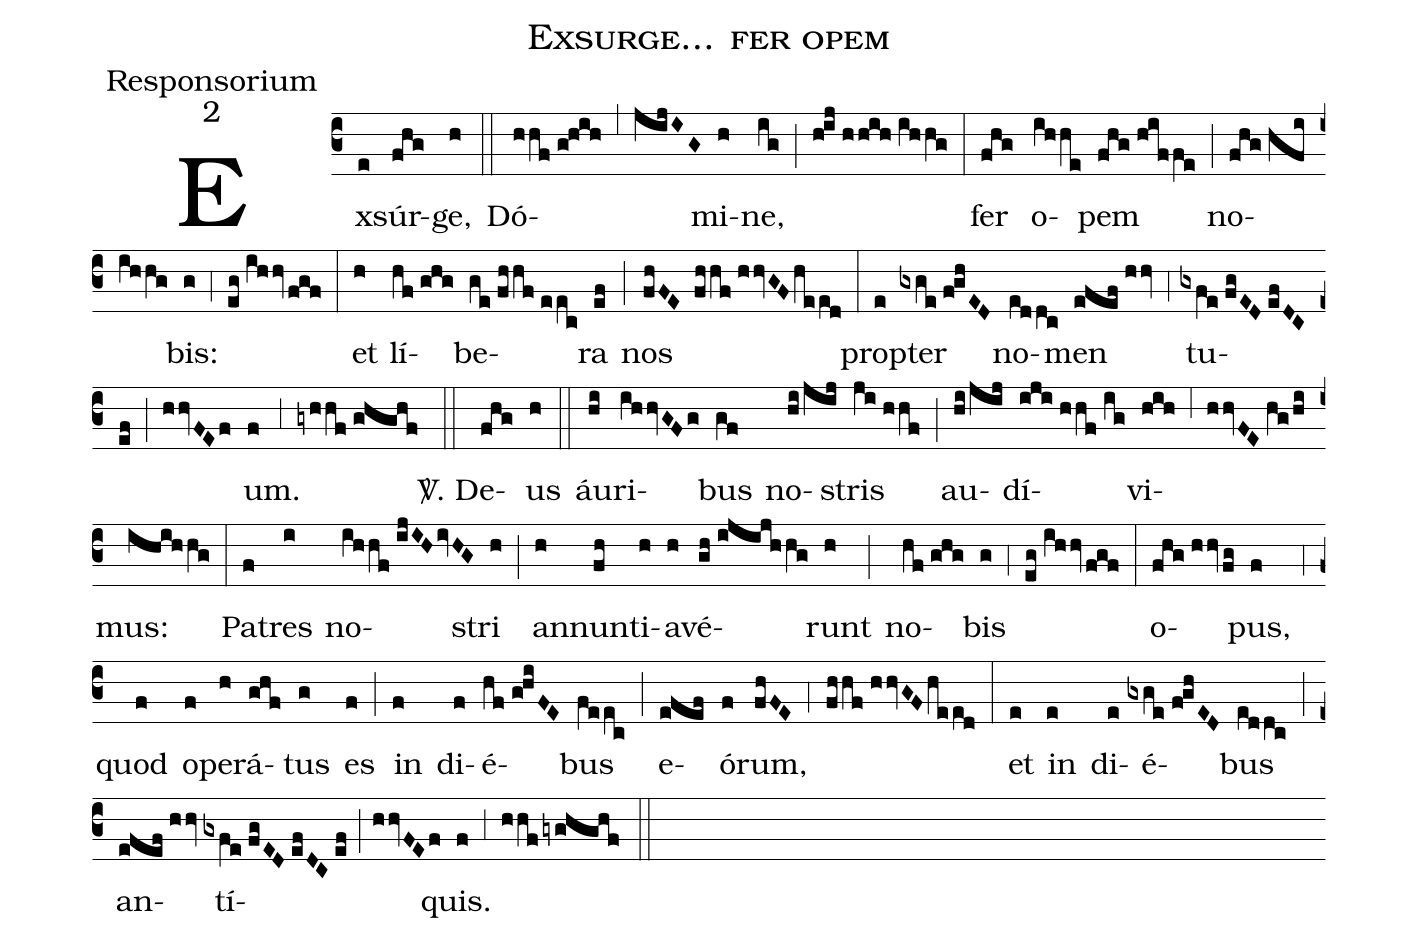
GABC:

name:Exsurge... fer opem;
office-part:Responsorium;
mode:2;
%%
(c3) Ex(e)súr(fhg)ge,(h) (::)
Dó(hhf//g!hih,5jijIG)mi(h)ne,(ig) (;) (h!ij//hhih//ihhg) (:)
fer(fhg) o(ihhe)pem(fhg//hiffe) (;) no(fhg//hfi//ihhg)bis:(g) (,4) (eg//ihhv/fgf) (:)
et(h) lí(hf//ghg)be(ge//fhhf//eec)ra(ef) (;) nos(fhFE fhhf//hhvGF/heed) (:)
prop(e)ter(gxge//f!ghED) no(eddc)men(efef//hhv) (,4) tu(gxfe//fgED//efDC/ef;hhvFEf)um.(f) (,3) (gyhhf//ghghf) (::)

<sp>V/</sp>. De(fhg)us(h) (::)
áu(hi)ri(ihhvGFg)bus(gf) no(hi/jij)stris(ji//hhf) (;) au(hi/jij)dí(iji//hhf//ig)vi(hih,6hhvFE//hg/hi)mus:(ihihhg) (:)
Pa(f)tres(i) no(ihhf//ijIH/ivHG)stri(h) (;) an(h)nun(fh)ti(h)a(h)vé(gh//ijijhhg)runt(h) (;) no(hf//ghg)bis(g) (,4) (eg//ihhv/fgf) (:)
o(fhg//hhv/fg)pus,(f) (,4) quod(f) o(f)pe(h)rá(ghf)tus(g) es(f) (;) in(f) di(f)é(hf//g!hiFE)bus(feec) (;) e(efef)ó(f)rum,(fhFE) (,4) (fhhf//hhvGF/heed) (:)
et(e) in(e) di(e)é(gxge//f!ghED)bus(eddc) (;) an(efef//hhv)tí(gxfe//fgED//efDC//ef;hhvFEf)quis.(f) (,3) (hhf/gyghghf) (::)
